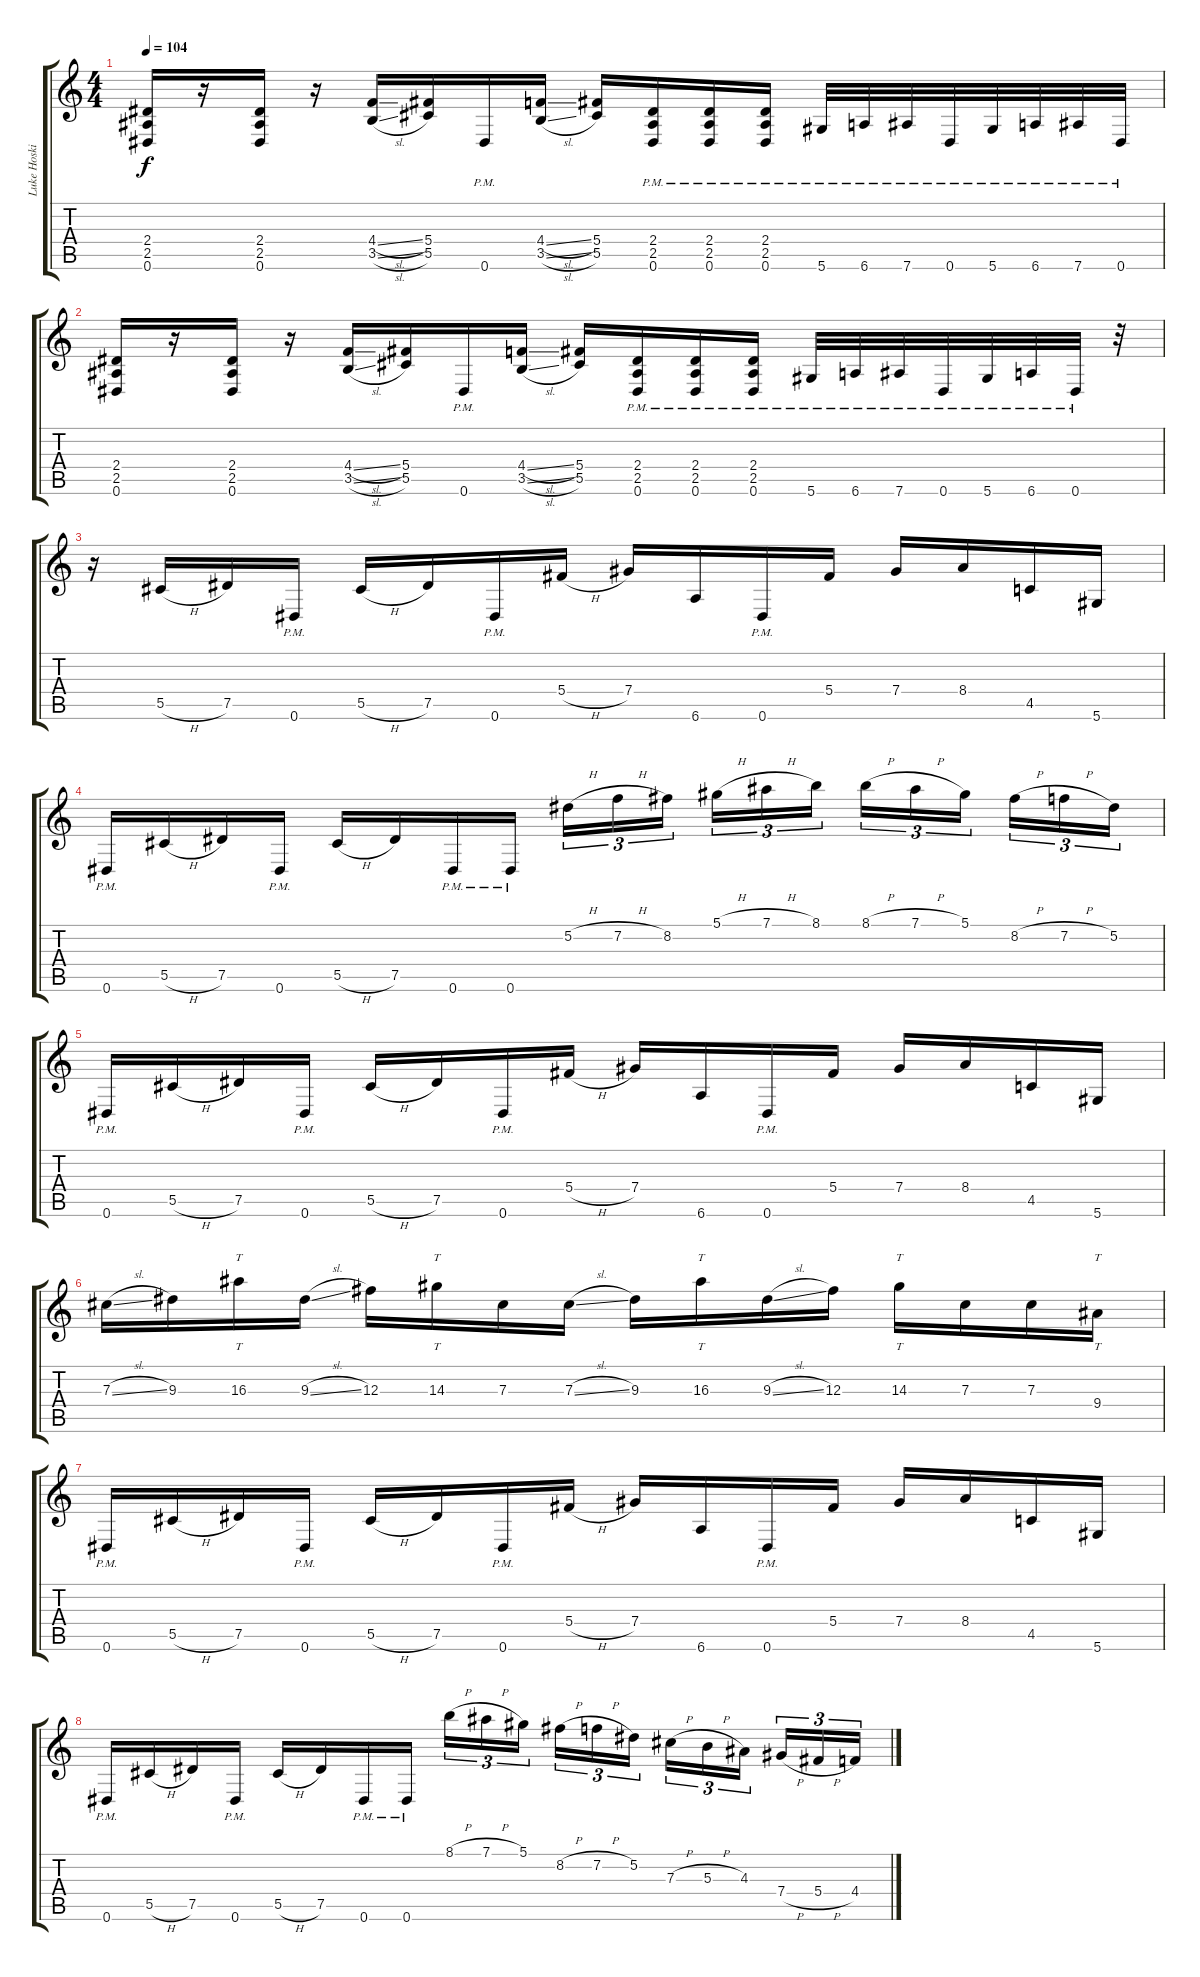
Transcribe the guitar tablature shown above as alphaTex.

\track ("Luke Hoskin" "Luke Hoski") {instrument overdrivenguitar}
\staff {score tabs}
\tuning (Eb4 Bb3 Gb3 Db3 Ab2 Eb2) {hide}
\ts (4 4)
\tempo 104
\clef g2
\ks c
(2.4 2.5 0.6).16{dy f} r.16 (2.4 2.5 0.6).16 r.16 (4.4{sl} 3.5{sl}).16 (5.4 5.5).16 0.6{pm}.16 (4.4{sl} 3.5{sl}).16 (5.4 5.5).16 (2.4{pm} 2.5{pm} 0.6{pm}).16 (2.4{pm} 2.5{pm} 0.6{pm}).16 (2.4{pm} 2.5{pm} 0.6{pm}).16 5.6{pm}.32 6.6{pm}.32 7.6{pm}.32 0.6{pm}.32 5.6{pm}.32 6.6{pm}.32 7.6{pm}.32 0.6{pm}.32 |
(2.4 2.5 0.6).16 r.16 (2.4 2.5 0.6).16 r.16 (4.4{sl} 3.5{sl}).16 (5.4 5.5).16 0.6{pm}.16 (4.4{sl} 3.5{sl}).16 (5.4 5.5).16 (2.4{pm} 2.5{pm} 0.6{pm}).16 (2.4{pm} 2.5{pm} 0.6{pm}).16 (2.4{pm} 2.5{pm} 0.6{pm}).16 5.6{pm}.32 6.6{pm}.32 7.6{pm}.32 0.6{pm}.32 5.6{pm}.32 6.6{pm}.32 0.6{pm}.32 r.32 |
r.16 5.5{h}.16 7.5.16 0.6{pm}.16 5.5{h}.16 7.5.16 0.6{pm}.16 5.4{h}.16 7.4.16 6.6.16 0.6{pm}.16 5.4.16 7.4.16 8.4.16 4.5.16 5.6.16 |
0.6{pm}.16 5.5{h}.16 7.5.16 0.6{pm}.16 5.5{h}.16 7.5.16 0.6{pm}.16 0.6{pm}.16 5.2{h}.16{tu (3 2)} 7.2{h}.16{tu (3 2)} 8.2.16{tu (3 2) beam splitsecondary} 5.1{h}.16{tu (3 2)} 7.1{h}.16{tu (3 2)} 8.1.16{tu (3 2)} 8.1{h}.16{tu (3 2)} 7.1{h}.16{tu (3 2)} 5.1.16{tu (3 2) beam splitsecondary} 8.2{h}.16{tu (3 2)} 7.2{h}.16{tu (3 2)} 5.2.16{tu (3 2)} |
0.6{pm}.16 5.5{h}.16 7.5.16 0.6{pm}.16 5.5{h}.16 7.5.16 0.6{pm}.16 5.4{h}.16 7.4.16 6.6.16 0.6{pm}.16 5.4.16 7.4.16 8.4.16 4.5.16 5.6.16 |
7.3{sl}.16 9.3.16 16.3.16{tt} 9.3{sl}.16 12.3.16 14.3.16{tt} 7.3.16 7.3{sl}.16 9.3.16 16.3.16{tt} 9.3{sl}.16 12.3.16 14.3.16{tt} 7.3.16 7.3.16 9.4.16{tt} |
0.6{pm}.16 5.5{h}.16 7.5.16 0.6{pm}.16 5.5{h}.16 7.5.16 0.6{pm}.16 5.4{h}.16 7.4.16 6.6.16 0.6{pm}.16 5.4.16 7.4.16 8.4.16 4.5.16 5.6.16 |
0.6{pm}.16 5.5{h}.16 7.5.16 0.6{pm}.16 5.5{h}.16 7.5.16 0.6{pm}.16 0.6{pm}.16 8.1{h}.16{tu (3 2)} 7.1{h}.16{tu (3 2)} 5.1.16{tu (3 2) beam splitsecondary} 8.2{h}.16{tu (3 2)} 7.2{h}.16{tu (3 2)} 5.2.16{tu (3 2)} 7.3{h}.16{tu (3 2)} 5.3{h}.16{tu (3 2)} 4.3.16{tu (3 2) beam splitsecondary} 7.4{h}.16{tu (3 2)} 5.4{h}.16{tu (3 2)} 4.4.16{tu (3 2)}
